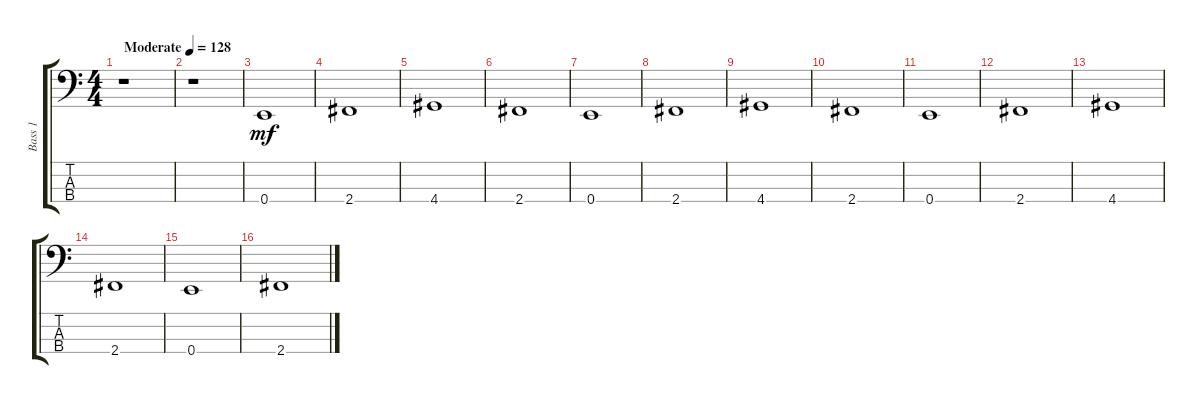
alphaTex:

\track ("Bass 1" "Bass 1") {instrument electricbasspick}
\staff {score tabs}
\tuning (G2 D2 A1 E1) {hide}
\ts (4 4)
\tempo (128 "Moderate")
\clef f4
\ks c
r.1{dy mf instrument electricbasspick} |
r.1 |
0.4.1 |
2.4.1 |
4.4.1 |
2.4.1 |
0.4.1 |
2.4.1 |
4.4.1 |
2.4.1 |
0.4.1 |
2.4.1 |
4.4.1 |
2.4.1 |
0.4.1 |
2.4.1
